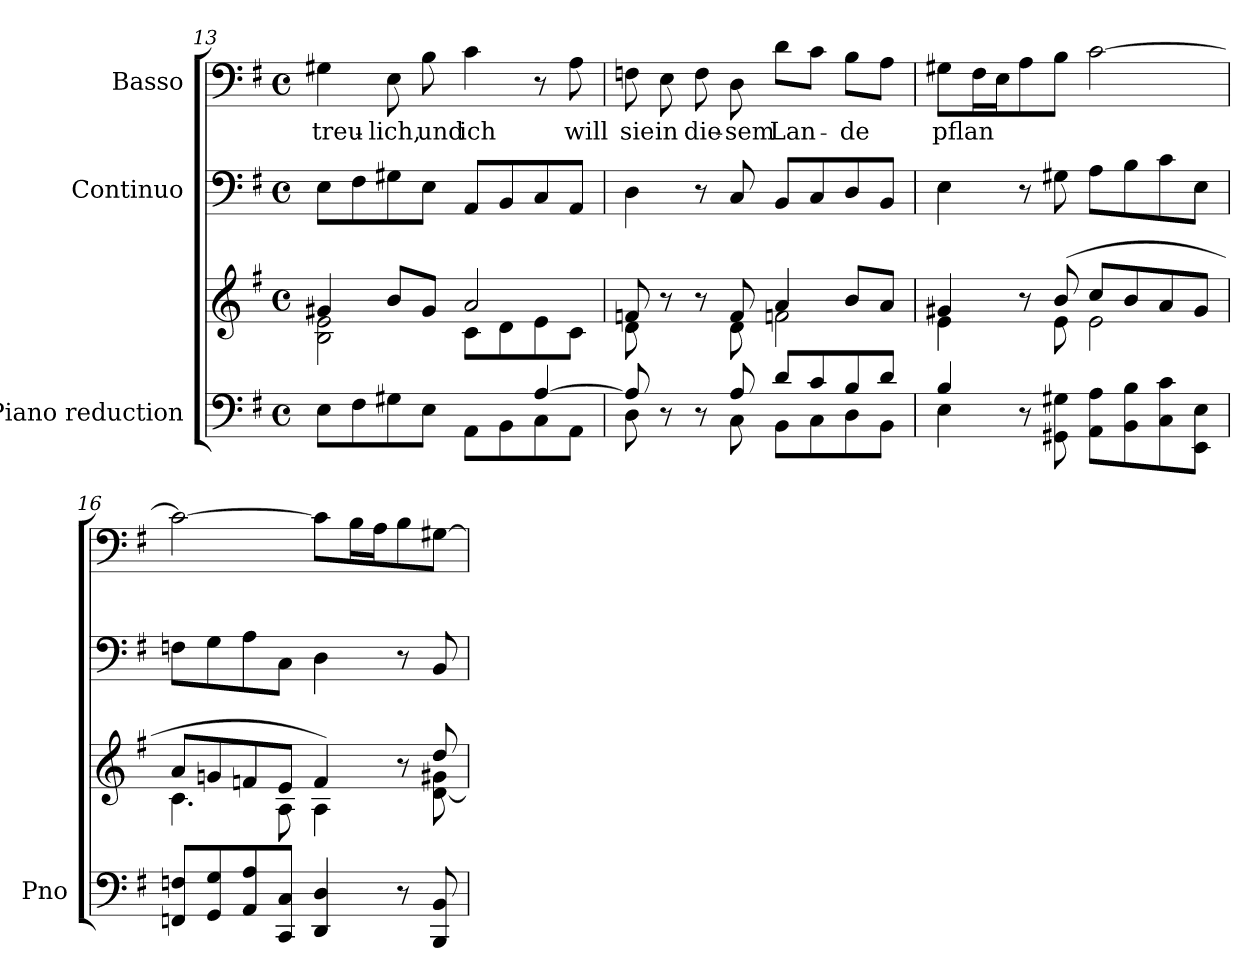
**kern	**kern	**kern	**kern	**text
*part3	*part3	*part2	*part1	*part1
*staff4	*staff3	*staff2	*staff1	*staff1
*I"Piano reduction	*	*I"Continuo	*I"Basso	*
*I'Pno	*	*	*	*
*clefF4	*clefG2	*clefF4	*clefF4	*
*k[f#]	*k[f#]	*k[f#]	*k[f#]	*
*M4/4	*M4/4	*M4/4	*M4/4	*
*met(c)	*met(c)	*met(c)	*met(c)	*
=13	=13	=13	=13	=13
*^	*^	*	*	*
!	!	!	!	!	!	!LO:LY:b
2ryy	8E\L	4g#X/	2B\ 2e\	8E\L	4G#X\	treu-
.	8F#\	.	.	8F#\	.	.
!	!	!	!	!	!	!LO:LY:b
.	8G#X\	8b/L	.	8G#X\	8E\	-lich,
!	!	!	!	!	!	!LO:LY:b
.	8E\J	8g#/J	.	8E\J	8B\	und
!	!	!	!	!	!	!LO:LY:b
4ryy	8AA\L	2a/	8c\L	8AA/L	4c\	ich
.	8BB\	.	8d\	8BB/	.	.
[4A/	8C\	.	8e\	8C/	8r	.
!	!	!	!	!	!	!LO:LY:b
.	8AA\J	.	8c\J	8AA/J	8A\	will
=14	=14	=14	=14	=14	=14	=14
!	!	!	!	!	!	!LO:LY:b
8A/]	8D\	8fn/	8d\	4D\	8Fn\	sie
!	!	!	!	!	!	!LO:LY:b
8r	8ryy	8r	8ryy	.	8E\	in
!	!	!	!	!	!	!LO:LY:b
8r	8ryy	8r	8ryy	8r	8F\	die-
!	!	!	!	!	!	!LO:LY:b
8A/	8C\	8f/	8d\	8C/	8D\	-sem
!	!	!	!	!	!	!LO:LY:b
8d/L	8BB\L	4a/	2fn\	8BB/L	8d\L	Lan-
8c/	8C\	.	.	8C/	8c\J	.
!	!	!	!	!	!	!LO:LY:b
8B/	8D\	8b/L	.	8D/	8B\L	-de
8d/J	8BB\J	8a/J	.	8BB/J	8A\J	.
=15	=15	=15	=15	=15	=15	=15
!	!	!	!	!	!	!LO:LY:b
4B/	4E\	4g#X/	4e\	4E\	8G#X\L	pflan-
.	.	.	.	.	16F#\L	.
.	.	.	.	.	16E\J	.
8r	8ryy	8r	8ryy	8r	8A\	.
8ryy	8GG#X\ 8G#X\	(8b/	8e\	8G#X\	8B\J	.
2ryy	8AA\ 8A\L	8cc/L	2e\	8A\L	[2c\	.
.	8BB\ 8B\	8b/	.	8B\	.	.
.	8C\ 8c\	8a/	.	8c\	.	.
.	8EE\ 8E\J	8g#/J	.	8E\J	.	.
!!LO:PB:g=z
=16	=16	=16	=16	=16	=16	=16
!	!	!	!	!	!	!LO:LY:b
*v	*v	*	*	*	*	*
8FFn/ 8Fn/L	8a/L	4.c\	8Fn\L	2c\_	---
8GG/ 8G/	8gn/	.	8G\	.	.
8AA/ 8A/	8fn/	.	8A\	.	.
8CC/ 8C/J	8e/J	8A\	8C\J	.	.
4DD/ 4D/	4f/)	4A\	4D\	8c\L]	.
.	.	.	.	16B\L	.
.	.	.	.	16A\J	.
8r	8r	8ryy	8r	8B\	.
8BBB/ 8BB/	8dd/	[8d\ 8g#X\	8BB/	[8G#X\J	.
*	*v	*v	*	*	*
=	=	=	=	=
*-	*-	*-	*-	*-
